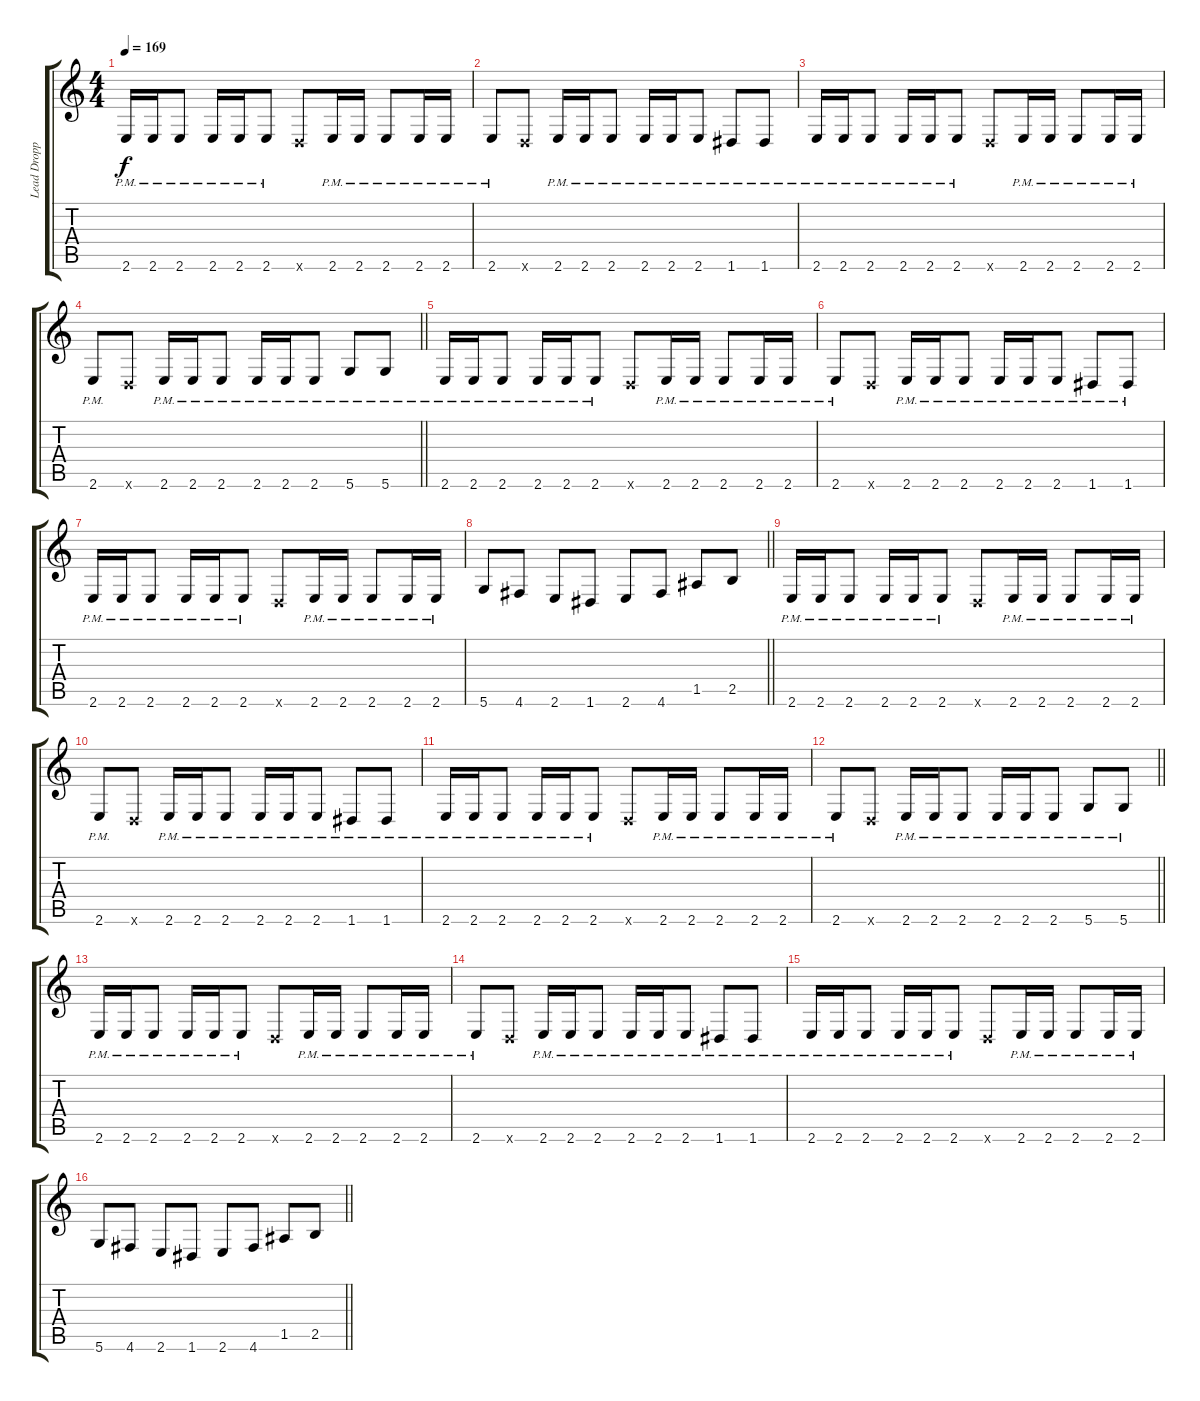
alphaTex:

\track ("Lead Dropped D " "Lead Dropp") {instrument distortionguitar}
\staff {score tabs}
\tuning (E4 B3 G3 D3 A2 D2) {hide}
\ts (4 4)
\tempo 169
\clef g2
\ks c
2.6{pm}.16{dy f} 2.6{pm}.16 2.6{pm}.8 2.6{pm}.16 2.6{pm}.16 2.6{pm}.8 0.6{x}.8 2.6{pm}.16 2.6{pm}.16 2.6{pm}.8 2.6{pm}.16 2.6{pm}.16 |
2.6{pm}.8 0.6{x}.8 2.6{pm}.16 2.6{pm}.16 2.6{pm}.8 2.6{pm}.16 2.6{pm}.16 2.6{pm}.8 1.6{pm}.8 1.6{pm}.8 |
2.6{pm}.16 2.6{pm}.16 2.6{pm}.8 2.6{pm}.16 2.6{pm}.16 2.6{pm}.8 0.6{x}.8 2.6{pm}.16 2.6{pm}.16 2.6{pm}.8 2.6{pm}.16 2.6{pm}.16 |
\barLineRight lightlight
2.6{pm}.8 0.6{x}.8 2.6{pm}.16 2.6{pm}.16 2.6{pm}.8 2.6{pm}.16 2.6{pm}.16 2.6{pm}.8 5.6{pm}.8 5.6{pm}.8 |
2.6{pm}.16 2.6{pm}.16 2.6{pm}.8 2.6{pm}.16 2.6{pm}.16 2.6{pm}.8 0.6{x}.8 2.6{pm}.16 2.6{pm}.16 2.6{pm}.8 2.6{pm}.16 2.6{pm}.16 |
2.6{pm}.8 0.6{x}.8 2.6{pm}.16 2.6{pm}.16 2.6{pm}.8 2.6{pm}.16 2.6{pm}.16 2.6{pm}.8 1.6{pm}.8 1.6{pm}.8 |
2.6{pm}.16 2.6{pm}.16 2.6{pm}.8 2.6{pm}.16 2.6{pm}.16 2.6{pm}.8 0.6{x}.8 2.6{pm}.16 2.6{pm}.16 2.6{pm}.8 2.6{pm}.16 2.6{pm}.16 |
\barLineRight lightlight
5.6.8 4.6.8 2.6.8 1.6.8 2.6.8 4.6.8 1.5.8 2.5.8 |
2.6{pm}.16 2.6{pm}.16 2.6{pm}.8 2.6{pm}.16 2.6{pm}.16 2.6{pm}.8 0.6{x}.8 2.6{pm}.16 2.6{pm}.16 2.6{pm}.8 2.6{pm}.16 2.6{pm}.16 |
2.6{pm}.8 0.6{x}.8 2.6{pm}.16 2.6{pm}.16 2.6{pm}.8 2.6{pm}.16 2.6{pm}.16 2.6{pm}.8 1.6{pm}.8 1.6{pm}.8 |
2.6{pm}.16 2.6{pm}.16 2.6{pm}.8 2.6{pm}.16 2.6{pm}.16 2.6{pm}.8 0.6{x}.8 2.6{pm}.16 2.6{pm}.16 2.6{pm}.8 2.6{pm}.16 2.6{pm}.16 |
\barLineRight lightlight
2.6{pm}.8 0.6{x}.8 2.6{pm}.16 2.6{pm}.16 2.6{pm}.8 2.6{pm}.16 2.6{pm}.16 2.6{pm}.8 5.6{pm}.8 5.6{pm}.8 |
2.6{pm}.16 2.6{pm}.16 2.6{pm}.8 2.6{pm}.16 2.6{pm}.16 2.6{pm}.8 0.6{x}.8 2.6{pm}.16 2.6{pm}.16 2.6{pm}.8 2.6{pm}.16 2.6{pm}.16 |
2.6{pm}.8 0.6{x}.8 2.6{pm}.16 2.6{pm}.16 2.6{pm}.8 2.6{pm}.16 2.6{pm}.16 2.6{pm}.8 1.6{pm}.8 1.6{pm}.8 |
2.6{pm}.16 2.6{pm}.16 2.6{pm}.8 2.6{pm}.16 2.6{pm}.16 2.6{pm}.8 0.6{x}.8 2.6{pm}.16 2.6{pm}.16 2.6{pm}.8 2.6{pm}.16 2.6{pm}.16 |
\barLineRight lightlight
5.6.8 4.6.8 2.6.8 1.6.8 2.6.8 4.6.8 1.5.8 2.5.8
